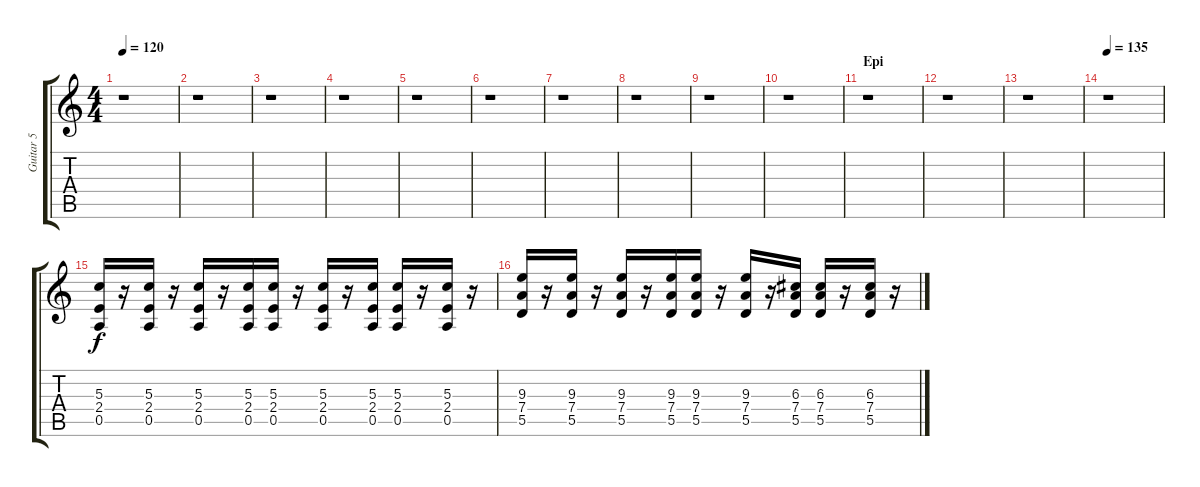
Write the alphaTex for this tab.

\track ("Guitar 5" "Guitar 5") {instrument distortionguitar}
\staff {score tabs}
\tuning (E4 B3 G3 D3 A2 D2) {hide}
\ts (4 4)
\tempo 120
\clef g2
\ks c
r.1{dy f} |
r.1 |
r.1 |
r.1 |
r.1 |
r.1 |
r.1 |
r.1 |
r.1 |
r.1 |
\section ("" "Epi")
r.1 |
r.1 |
r.1 |
\tempo 135
r.1 |
(5.3 2.4 0.5).16 r.16 (5.3 2.4 0.5).16 r.16 (5.3 2.4 0.5).16 r.16 (5.3 2.4 0.5).16 (5.3 2.4 0.5).16 r.16 (5.3 2.4 0.5).16 r.16 (5.3 2.4 0.5).16 (5.3 2.4 0.5).16 r.16 (5.3 2.4 0.5).16 r.16 |
(9.3 7.4 5.5).16 r.16 (9.3 7.4 5.5).16 r.16 (9.3 7.4 5.5).16 r.16 (9.3 7.4 5.5).16 (9.3 7.4 5.5).16 r.16 (9.3 7.4 5.5).16 r.16 (6.3 7.4 5.5).16 (6.3 7.4 5.5).16 r.16 (6.3 7.4 5.5).16 r.16
